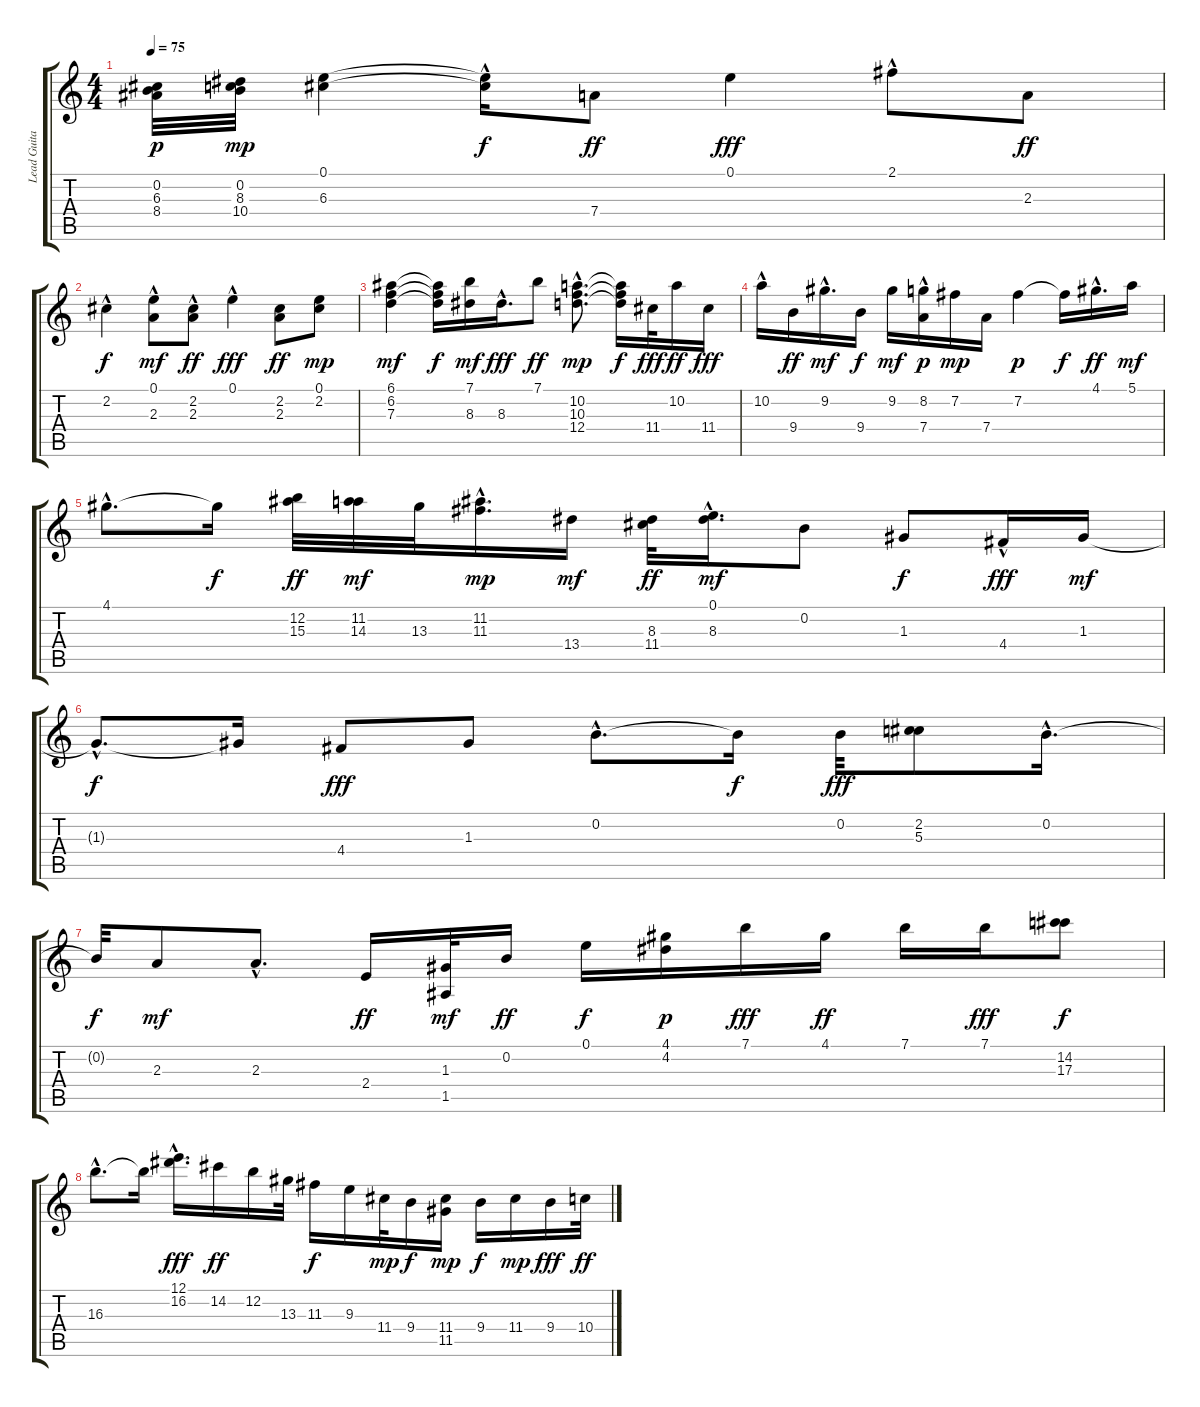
\track ("Lead Guitar" "Lead Guita") {instrument acousticguitarsteel}
\staff {score tabs}
\tuning (E4 B3 G3 D3 A2 E2) {hide}
\ts (4 4)
\tempo 75
\clef g2
\ks c
(0.2 6.3 8.4).32{dy p} (0.2 8.3 10.4).32{dy mp} (0.1 6.3).4 (0.1{t} 6.3{hac t}).16{dy f} 7.4.8{dy ff} 0.1.4{dy fff} 2.1{hac}.8 2.3.8{dy ff} |
2.2{hac}.4{dy f} (0.1{hac} 2.3{hac}).8{dy mf} (2.2 2.3{hac}).8{dy ff} 0.1{hac}.4{dy fff} (2.2 2.3).8{dy ff} (0.1 2.2).8{dy mp} |
(6.1 6.2 7.3).4{dy mf} (6.1{t} 6.2{t} 7.3{t}).16{dy f} (7.1 8.3).16{dy mf} 8.3{hac}.16{d dy fff} 7.1.8{dy ff} (10.2{hac} 10.3 12.4).8{d dy mp} (10.2{t} 10.3{t} 12.4{t}).16{dy f} 11.4.32{dy fff} 10.2.16{dy ff} 11.4.16{dy fff} |
10.2{hac}.16 9.4.16{dy ff} 9.2{hac}.16{d dy mf} 9.4.16{dy f} 9.2.16{dy mf} (8.2 7.4{hac}).16{dy p} 7.2.16{dy mp} 7.4.16 7.2.4{dy p} 7.2{t}.16{dy f} 4.1{hac}.16{d dy ff} 5.1.16{dy mf} |
4.1{hac}.8{d} 4.1{t}.16{dy f} (12.2 15.3).32{dy ff} (11.2 14.3).32{dy mf} 13.3.32 (11.2{hac} 11.3{hac}).16{d dy mp} 13.4.16{dy mf} (8.3 11.4).32{dy ff} (0.1{hac} 8.3{hac}).16{d dy mf} 0.2.8 1.3.8{dy f} 4.4{hac}.16{dy fff} 1.3.16{dy mf} |
1.3{hac t}.8{d dy f} 1.3{t}.16 4.4.8{dy fff} 1.3.8 0.2{hac}.8{d} 0.2{t}.16{dy f} 0.2.32{dy fff} (2.2 5.3).8 0.2{hac}.16{d} |
0.2{t}.32{dy f} 2.3.8{dy mf} 2.3{hac}.8{d} 2.4.16{dy ff} (1.3 1.5).32{dy mf} 0.2.16{dy ff} 0.1.16{dy f} (4.1 4.2).16{dy p} 7.1.16{dy fff} 4.1.16{dy ff} 7.1.16 7.1.16{dy fff} (14.2 17.3).8{dy f} |
16.3{hac}.8{d} 16.3{t}.16 (12.1{hac} 16.2).16{d dy fff} 14.2.16{dy ff} 12.2.16 13.3.32 11.3.16{dy f} 9.3.16 11.4.32{dy mp} 9.4.16{dy f} (11.4 11.5).16{dy mp} 9.4.16{dy f} 11.4.16{dy mp} 9.4.16{dy fff} 10.4.32{dy ff}
